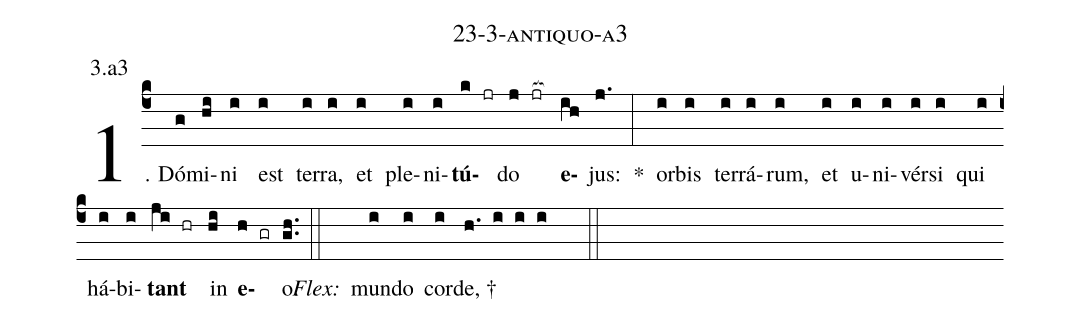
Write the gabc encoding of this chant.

name: 23-3-antiquo-a3;
annotation: 3.a3;
%%
(c4)1. Dó(g)mi(hi)ni(i) est(i) ter(i)ra,(i) et(i) ple(i)ni(i)<b>tú</b>(k jr)do(j jr[ocb:1{]) <b>e</b>(ih[ocb:0}])jus:(j.) *(:) or(i)bis(i) ter(i)rá(i)rum,(i) et(i) u(i)ni(i)vér(i)si(i) qui(i) há(i)bi(i)<b>tant</b>(ji hr) in(hi) <b>e</b>(h gr)o.(gh..) (::)
<i>Flex:</i>()  mun(i)do(i) cor(i)de, †(h. i i i  ::)
